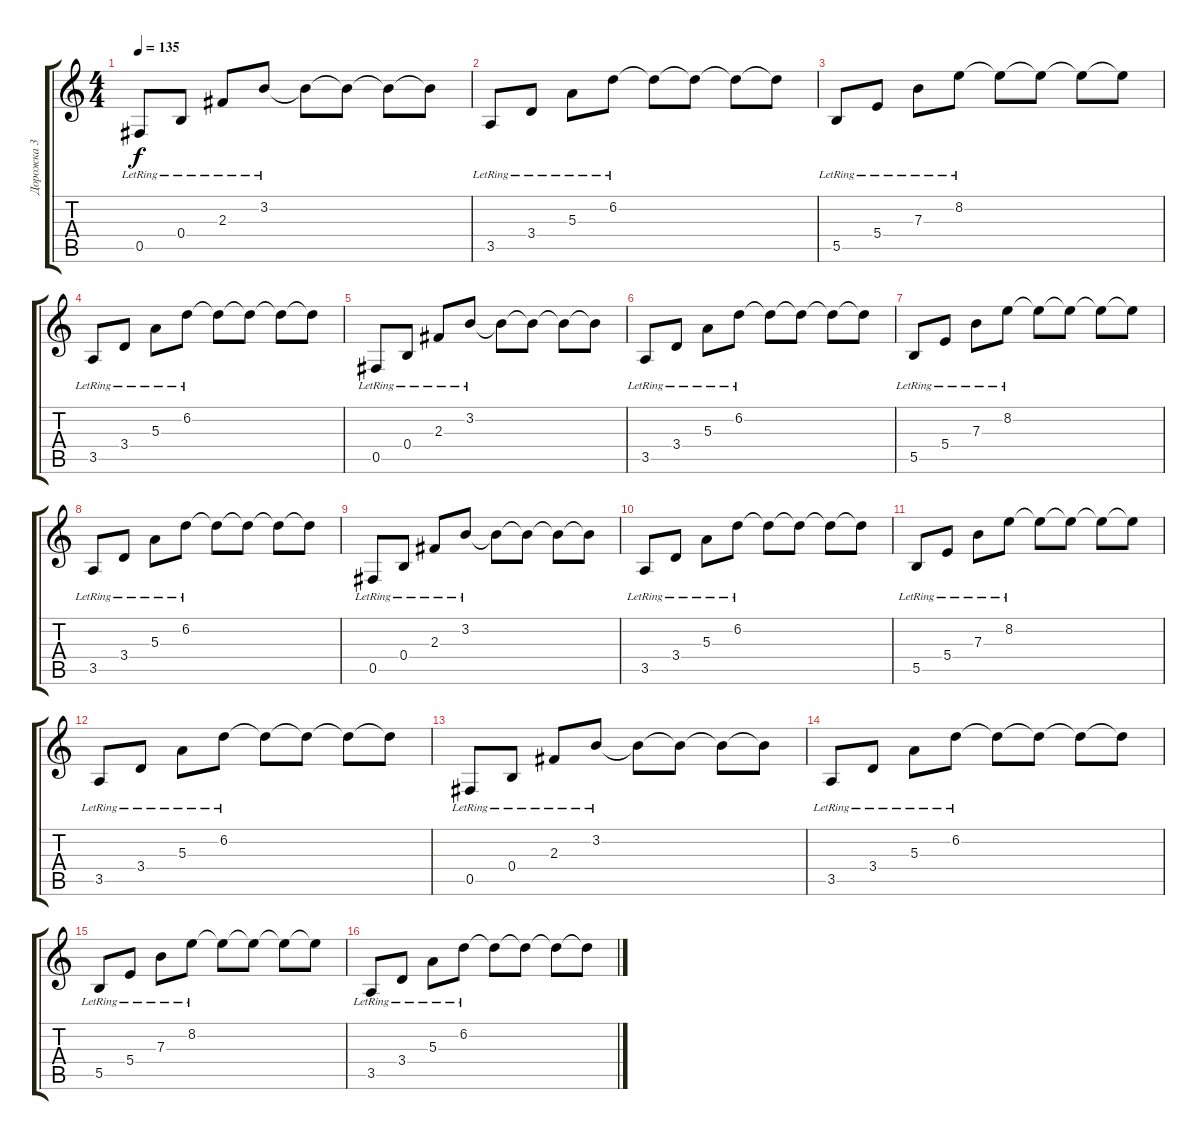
\track ("Дорожка 3" "Дорожка 3") {instrument overdrivenguitar}
\staff {score tabs}
\tuning (Db4 Ab3 E3 B2 Gb2 B1) {hide}
\ts (4 4)
\tempo 135
\clef g2
\ks c
0.5{lr}.8{dy f} 0.4{lr}.8 2.3{lr}.8 3.2{lr}.8 3.2{t}.8 3.2{t}.8 3.2{t}.8 3.2{t}.8 |
3.5{lr}.8 3.4{lr}.8 5.3{lr}.8 6.2{lr}.8 6.2{t}.8 6.2{t}.8 6.2{t}.8 6.2{t}.8 |
5.5{lr}.8 5.4{lr}.8 7.3{lr}.8 8.2{lr}.8 8.2{t}.8 8.2{t}.8 8.2{t}.8 8.2{t}.8 |
3.5{lr}.8 3.4{lr}.8 5.3{lr}.8 6.2{lr}.8 6.2{t}.8 6.2{t}.8 6.2{t}.8 6.2{t}.8 |
0.5{lr}.8 0.4{lr}.8 2.3{lr}.8 3.2{lr}.8 3.2{t}.8 3.2{t}.8 3.2{t}.8 3.2{t}.8 |
3.5{lr}.8 3.4{lr}.8 5.3{lr}.8 6.2{lr}.8 6.2{t}.8 6.2{t}.8 6.2{t}.8 6.2{t}.8 |
5.5{lr}.8 5.4{lr}.8 7.3{lr}.8 8.2{lr}.8 8.2{t}.8 8.2{t}.8 8.2{t}.8 8.2{t}.8 |
3.5{lr}.8 3.4{lr}.8 5.3{lr}.8 6.2{lr}.8 6.2{t}.8 6.2{t}.8 6.2{t}.8 6.2{t}.8 |
0.5{lr}.8 0.4{lr}.8 2.3{lr}.8 3.2{lr}.8 3.2{t}.8 3.2{t}.8 3.2{t}.8 3.2{t}.8 |
3.5{lr}.8 3.4{lr}.8 5.3{lr}.8 6.2{lr}.8 6.2{t}.8 6.2{t}.8 6.2{t}.8 6.2{t}.8 |
5.5{lr}.8 5.4{lr}.8 7.3{lr}.8 8.2{lr}.8 8.2{t}.8 8.2{t}.8 8.2{t}.8 8.2{t}.8 |
3.5{lr}.8 3.4{lr}.8 5.3{lr}.8 6.2{lr}.8 6.2{t}.8 6.2{t}.8 6.2{t}.8 6.2{t}.8 |
0.5{lr}.8 0.4{lr}.8 2.3{lr}.8 3.2{lr}.8 3.2{t}.8 3.2{t}.8 3.2{t}.8 3.2{t}.8 |
3.5{lr}.8 3.4{lr}.8 5.3{lr}.8 6.2{lr}.8 6.2{t}.8 6.2{t}.8 6.2{t}.8 6.2{t}.8 |
5.5{lr}.8 5.4{lr}.8 7.3{lr}.8 8.2{lr}.8 8.2{t}.8 8.2{t}.8 8.2{t}.8 8.2{t}.8 |
3.5{lr}.8 3.4{lr}.8 5.3{lr}.8 6.2{lr}.8 6.2{t}.8 6.2{t}.8 6.2{t}.8 6.2{t}.8
